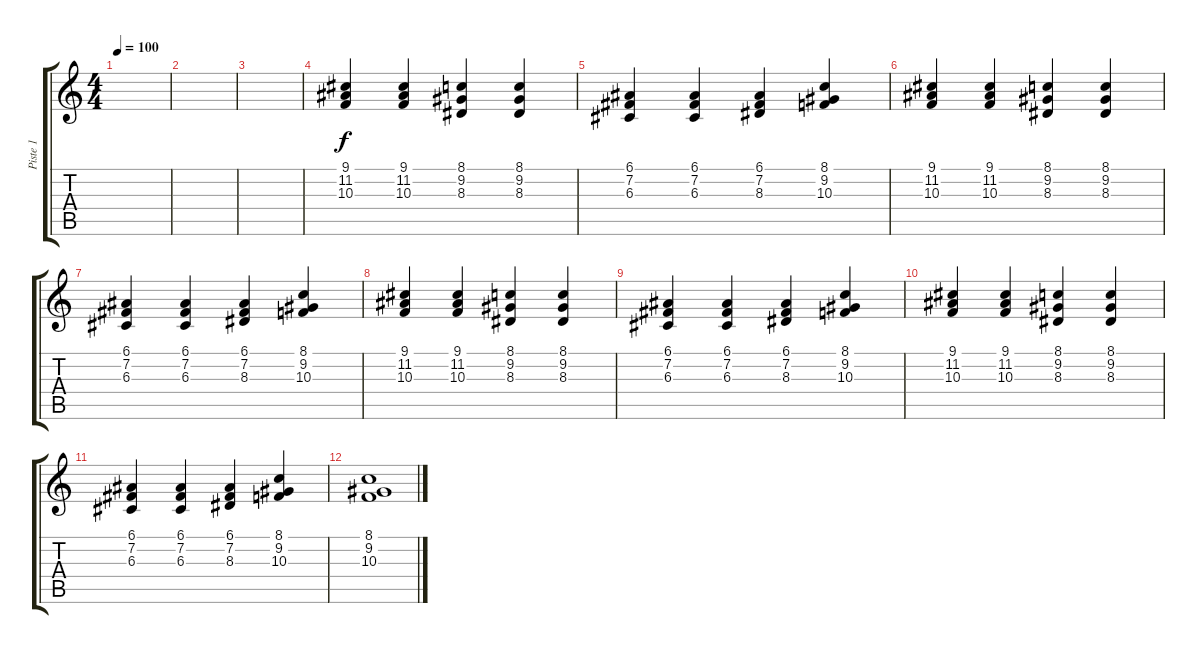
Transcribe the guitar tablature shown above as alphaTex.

\track ("Piste 1" "Piste 1") {instrument stringensemble1}
\staff {score tabs}
\tuning (E4 B3 G3 D3 A2 E2) {hide}
\ts (4 4)
\tempo 100
\clef g2
\ks c
|
|
|
(9.1 11.2 10.3).4 (9.1 11.2 10.3).4 (8.1 9.2 8.3).4 (8.1 9.2 8.3).4 |
(6.1 7.2 6.3).4 (6.1 7.2 6.3).4 (6.1 7.2 8.3).4 (8.1 9.2 10.3).4 |
(9.1 11.2 10.3).4 (9.1 11.2 10.3).4 (8.1 9.2 8.3).4 (8.1 9.2 8.3).4 |
(6.1 7.2 6.3).4 (6.1 7.2 6.3).4 (6.1 7.2 8.3).4 (8.1 9.2 10.3).4 |
(9.1 11.2 10.3).4 (9.1 11.2 10.3).4 (8.1 9.2 8.3).4 (8.1 9.2 8.3).4 |
(6.1 7.2 6.3).4 (6.1 7.2 6.3).4 (6.1 7.2 8.3).4 (8.1 9.2 10.3).4 |
(9.1 11.2 10.3).4 (9.1 11.2 10.3).4 (8.1 9.2 8.3).4 (8.1 9.2 8.3).4 |
(6.1 7.2 6.3).4 (6.1 7.2 6.3).4 (6.1 7.2 8.3).4 (8.1 9.2 10.3).4 |
(8.1 9.2 10.3).1
